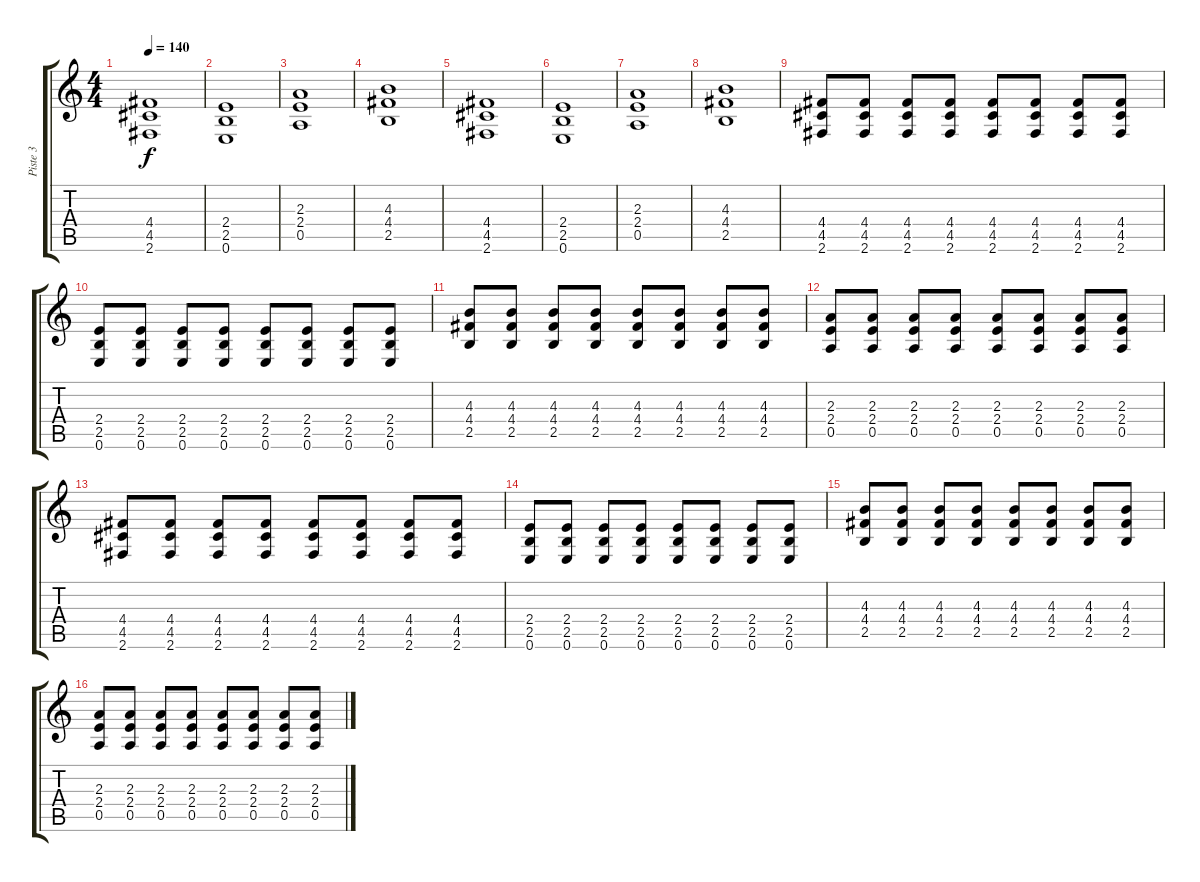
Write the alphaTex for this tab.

\track ("Piste 3" "Piste 3") {instrument distortionguitar}
\staff {score tabs}
\tuning (E4 B3 G3 D3 A2 E2) {hide}
\ts (4 4)
\tempo 140
\clef g2
\ks c
(4.4 4.5 2.6).1{dy f} |
(2.4 2.5 0.6).1 |
(2.3 2.4 0.5).1 |
(4.3 4.4 2.5).1 |
(4.4 4.5 2.6).1 |
(2.4 2.5 0.6).1 |
(2.3 2.4 0.5).1 |
(4.3 4.4 2.5).1 |
(4.4 4.5 2.6).8 (4.4 4.5 2.6).8 (4.4 4.5 2.6).8 (4.4 4.5 2.6).8 (4.4 4.5 2.6).8 (4.4 4.5 2.6).8 (4.4 4.5 2.6).8 (4.4 4.5 2.6).8 |
(2.4 2.5 0.6).8 (2.4 2.5 0.6).8 (2.4 2.5 0.6).8 (2.4 2.5 0.6).8 (2.4 2.5 0.6).8 (2.4 2.5 0.6).8 (2.4 2.5 0.6).8 (2.4 2.5 0.6).8 |
(4.3 4.4 2.5).8 (4.3 4.4 2.5).8 (4.3 4.4 2.5).8 (4.3 4.4 2.5).8 (4.3 4.4 2.5).8 (4.3 4.4 2.5).8 (4.3 4.4 2.5).8 (4.3 4.4 2.5).8 |
(2.3 2.4 0.5).8 (2.3 2.4 0.5).8 (2.3 2.4 0.5).8 (2.3 2.4 0.5).8 (2.3 2.4 0.5).8 (2.3 2.4 0.5).8 (2.3 2.4 0.5).8 (2.3 2.4 0.5).8 |
(4.4 4.5 2.6).8 (4.4 4.5 2.6).8 (4.4 4.5 2.6).8 (4.4 4.5 2.6).8 (4.4 4.5 2.6).8 (4.4 4.5 2.6).8 (4.4 4.5 2.6).8 (4.4 4.5 2.6).8 |
(2.4 2.5 0.6).8 (2.4 2.5 0.6).8 (2.4 2.5 0.6).8 (2.4 2.5 0.6).8 (2.4 2.5 0.6).8 (2.4 2.5 0.6).8 (2.4 2.5 0.6).8 (2.4 2.5 0.6).8 |
(4.3 4.4 2.5).8 (4.3 4.4 2.5).8 (4.3 4.4 2.5).8 (4.3 4.4 2.5).8 (4.3 4.4 2.5).8 (4.3 4.4 2.5).8 (4.3 4.4 2.5).8 (4.3 4.4 2.5).8 |
(2.3 2.4 0.5).8 (2.3 2.4 0.5).8 (2.3 2.4 0.5).8 (2.3 2.4 0.5).8 (2.3 2.4 0.5).8 (2.3 2.4 0.5).8 (2.3 2.4 0.5).8 (2.3 2.4 0.5).8
